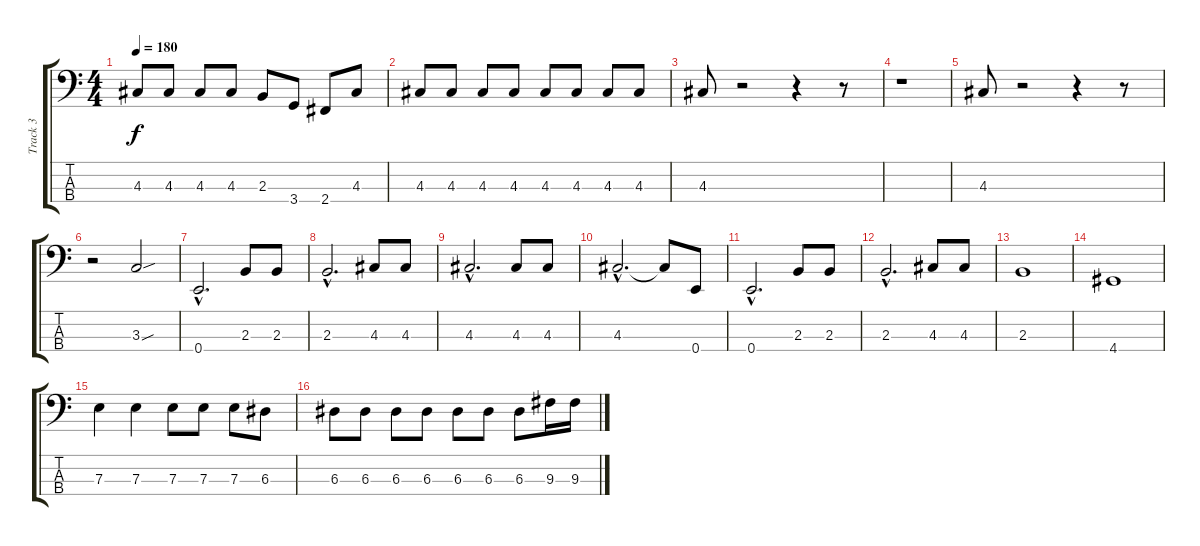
\track ("Track 3" "Track 3") {instrument electricbassfinger}
\staff {score tabs}
\tuning (G2 D2 A1 E1) {hide}
\ts (4 4)
\tempo 180
\clef f4
\ks c
4.3.8{dy f} 4.3.8 4.3.8 4.3.8 2.3.8 3.4.8 2.4.8 4.3.8 |
4.3.8 4.3.8 4.3.8 4.3.8 4.3.8 4.3.8 4.3.8 4.3.8 |
4.3.8 r.2 r.4 r.8 |
r.1 |
4.3.8 r.2 r.4 r.8 |
r.2 3.3{sou}.2 |
0.4{hac}.2{d} 2.3.8 2.3.8 |
2.3{hac}.2{d} 4.3.8 4.3.8 |
4.3{hac}.2{d} 4.3.8 4.3.8 |
4.3{hac}.2{d} 4.3{t}.8 0.4.8 |
0.4{hac}.2{d} 2.3.8 2.3.8 |
2.3{hac}.2{d} 4.3.8 4.3.8 |
2.3.1 |
4.4.1 |
7.3.4 7.3.4 7.3.8 7.3.8 7.3.8 6.3.8 |
6.3.8 6.3.8 6.3.8 6.3.8 6.3.8 6.3.8 6.3.8 9.3.16 9.3.16
